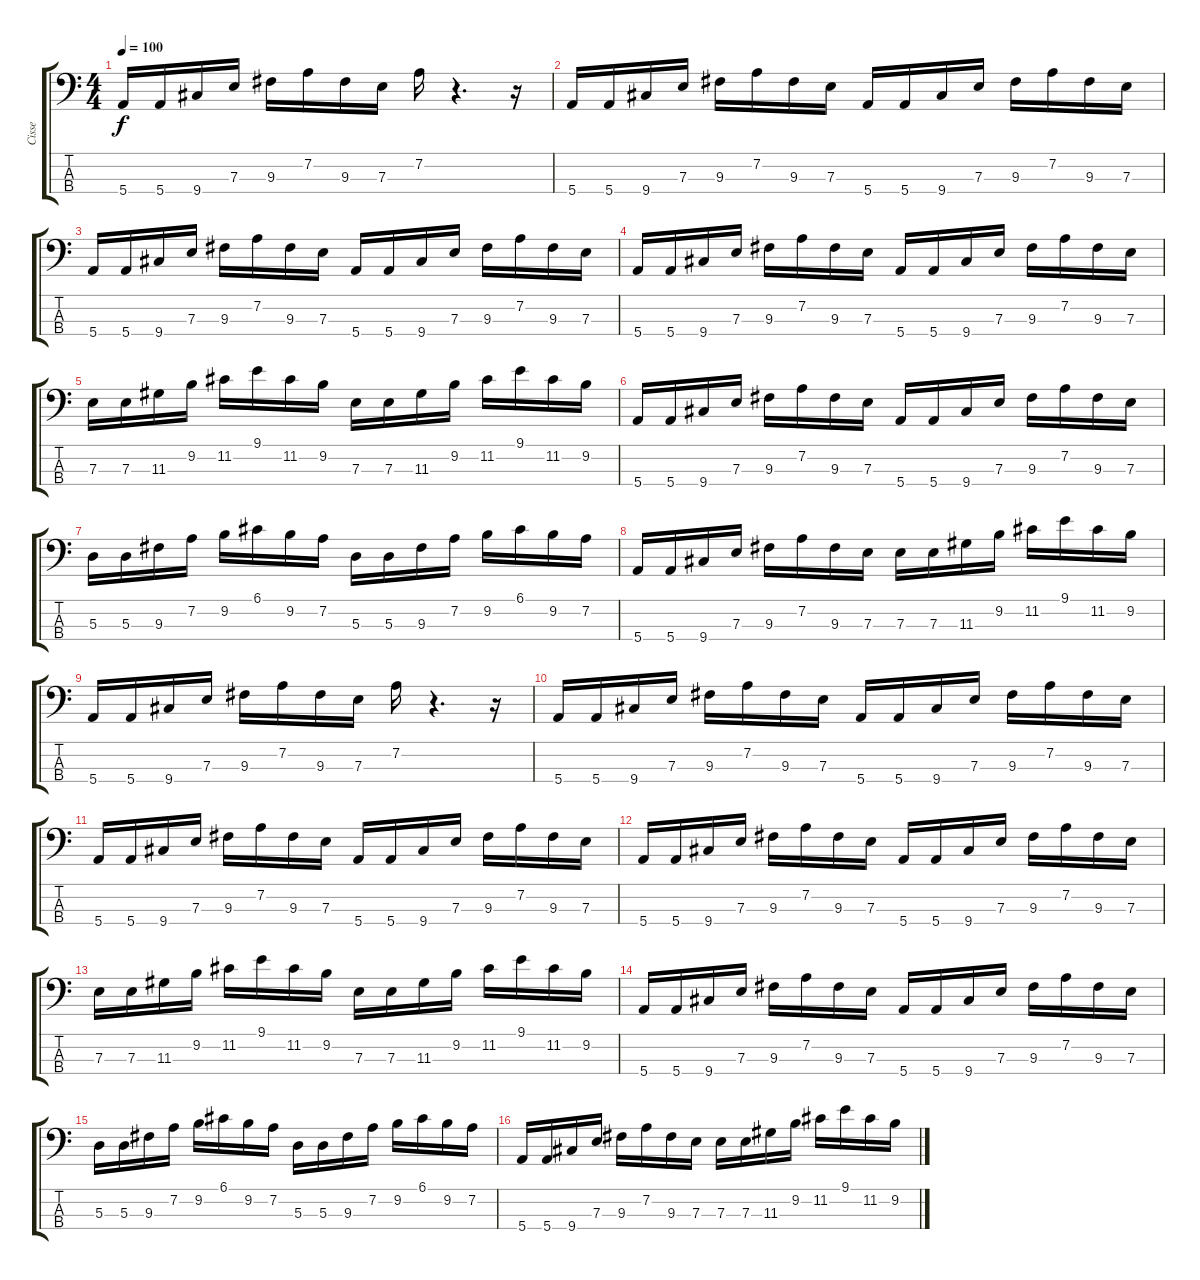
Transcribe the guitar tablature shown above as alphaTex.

\track ("Cisse" "Cisse") {instrument electricbassfinger}
\staff {score tabs}
\tuning (G2 D2 A1 E1) {hide}
\ts (4 4)
\tempo 100
\clef f4
\ks c
5.4.16{dy f} 5.4.16 9.4.16 7.3.16 9.3.16 7.2.16 9.3.16 7.3.16 7.2.16 r.4{d} r.16 |
5.4.16 5.4.16 9.4.16 7.3.16 9.3.16 7.2.16 9.3.16 7.3.16 5.4.16 5.4.16 9.4.16 7.3.16 9.3.16 7.2.16 9.3.16 7.3.16 |
5.4.16 5.4.16 9.4.16 7.3.16 9.3.16 7.2.16 9.3.16 7.3.16 5.4.16 5.4.16 9.4.16 7.3.16 9.3.16 7.2.16 9.3.16 7.3.16 |
5.4.16 5.4.16 9.4.16 7.3.16 9.3.16 7.2.16 9.3.16 7.3.16 5.4.16 5.4.16 9.4.16 7.3.16 9.3.16 7.2.16 9.3.16 7.3.16 |
7.3.16 7.3.16 11.3.16 9.2.16 11.2.16 9.1.16 11.2.16 9.2.16 7.3.16 7.3.16 11.3.16 9.2.16 11.2.16 9.1.16 11.2.16 9.2.16 |
5.4.16 5.4.16 9.4.16 7.3.16 9.3.16 7.2.16 9.3.16 7.3.16 5.4.16 5.4.16 9.4.16 7.3.16 9.3.16 7.2.16 9.3.16 7.3.16 |
5.3.16 5.3.16 9.3.16 7.2.16 9.2.16 6.1.16 9.2.16 7.2.16 5.3.16 5.3.16 9.3.16 7.2.16 9.2.16 6.1.16 9.2.16 7.2.16 |
5.4.16 5.4.16 9.4.16 7.3.16 9.3.16 7.2.16 9.3.16 7.3.16 7.3.16 7.3.16 11.3.16 9.2.16 11.2.16 9.1.16 11.2.16 9.2.16 |
5.4.16 5.4.16 9.4.16 7.3.16 9.3.16 7.2.16 9.3.16 7.3.16 7.2.16 r.4{d} r.16 |
5.4.16 5.4.16 9.4.16 7.3.16 9.3.16 7.2.16 9.3.16 7.3.16 5.4.16 5.4.16 9.4.16 7.3.16 9.3.16 7.2.16 9.3.16 7.3.16 |
5.4.16 5.4.16 9.4.16 7.3.16 9.3.16 7.2.16 9.3.16 7.3.16 5.4.16 5.4.16 9.4.16 7.3.16 9.3.16 7.2.16 9.3.16 7.3.16 |
5.4.16 5.4.16 9.4.16 7.3.16 9.3.16 7.2.16 9.3.16 7.3.16 5.4.16 5.4.16 9.4.16 7.3.16 9.3.16 7.2.16 9.3.16 7.3.16 |
7.3.16 7.3.16 11.3.16 9.2.16 11.2.16 9.1.16 11.2.16 9.2.16 7.3.16 7.3.16 11.3.16 9.2.16 11.2.16 9.1.16 11.2.16 9.2.16 |
5.4.16 5.4.16 9.4.16 7.3.16 9.3.16 7.2.16 9.3.16 7.3.16 5.4.16 5.4.16 9.4.16 7.3.16 9.3.16 7.2.16 9.3.16 7.3.16 |
5.3.16 5.3.16 9.3.16 7.2.16 9.2.16 6.1.16 9.2.16 7.2.16 5.3.16 5.3.16 9.3.16 7.2.16 9.2.16 6.1.16 9.2.16 7.2.16 |
5.4.16 5.4.16 9.4.16 7.3.16 9.3.16 7.2.16 9.3.16 7.3.16 7.3.16 7.3.16 11.3.16 9.2.16 11.2.16 9.1.16 11.2.16 9.2.16
